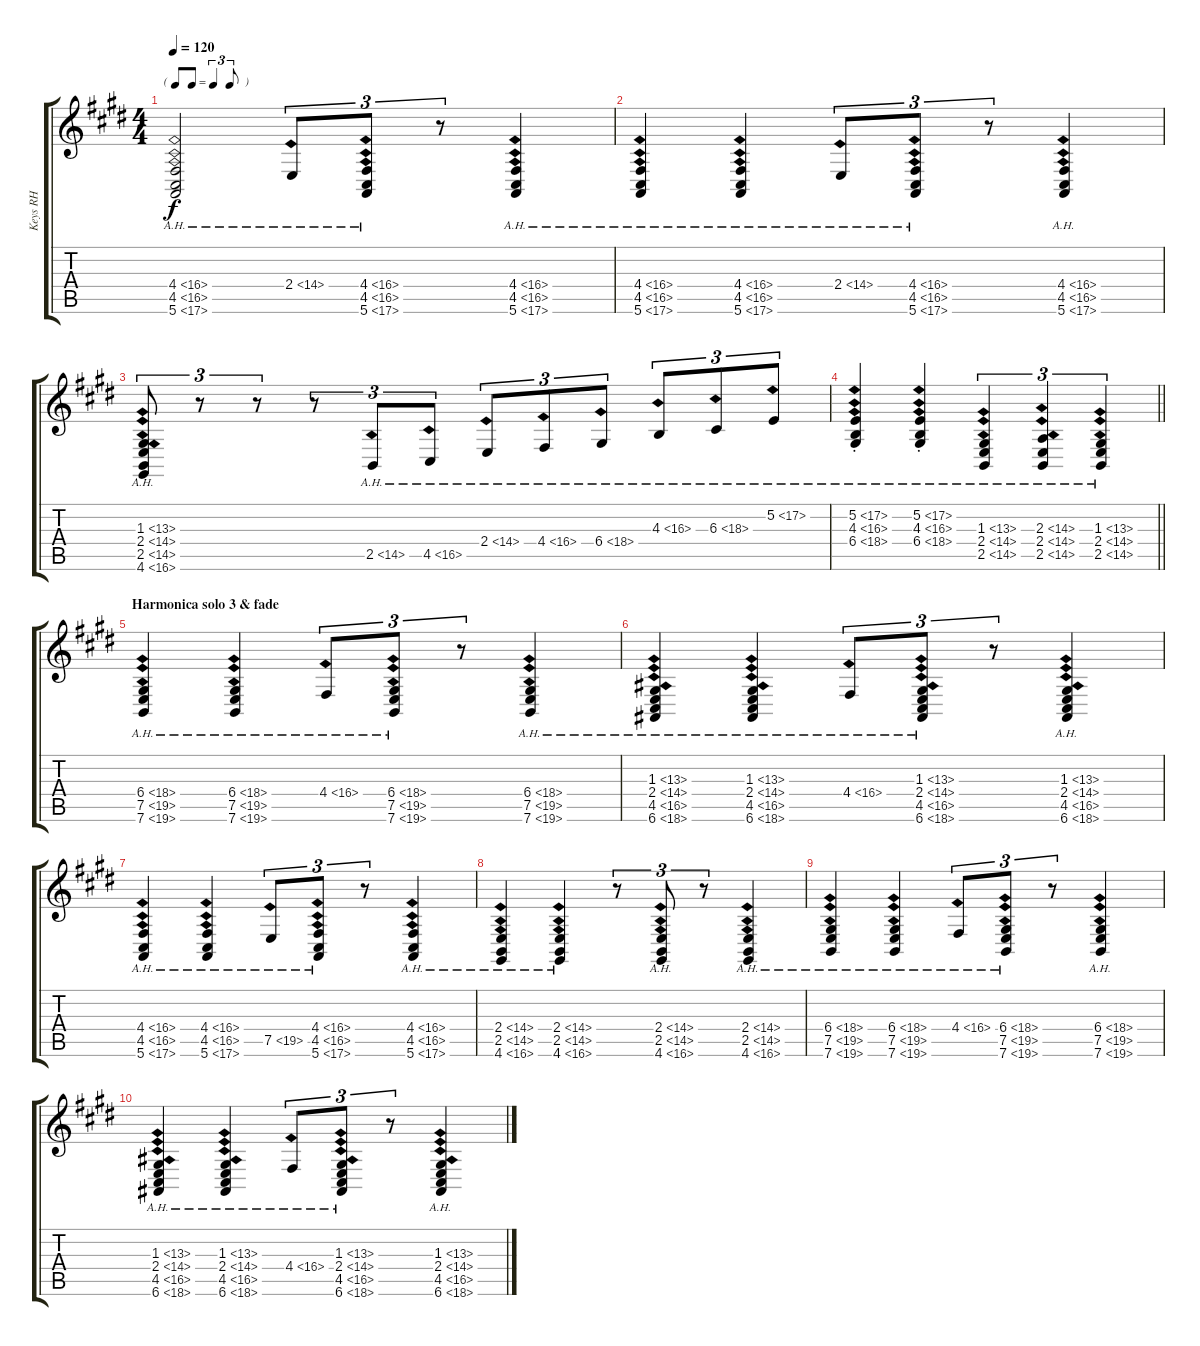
\track ("Keys RH" "Keys RH") {instrument pad3polysynth}
\staff {score tabs}
\tuning (E4 B3 G3 D3 A2 E2) {hide}
\ts (4 4)
\tf triplet8th
\tempo 120
\clef g2
\ks e
(4.4{ah 12} 4.5{ah 12} 5.6{ah 12}).2{dy f} 2.4{ah 12}.8{tu (3 2)} (4.4{ah 12} 4.5{ah 12} 5.6{ah 12}).8{tu (3 2)} r.8{tu (3 2)} (4.4{ah 12} 4.5{ah 12} 5.6{ah 12}).4 |
(4.4{ah 12} 4.5{ah 12} 5.6{ah 12}).4 (4.4{ah 12} 4.5{ah 12} 5.6{ah 12}).4 2.4{ah 12}.8{tu (3 2)} (4.4{ah 12} 4.5{ah 12} 5.6{ah 12}).8{tu (3 2)} r.8{tu (3 2)} (4.4{ah 12} 4.5{ah 12} 5.6{ah 12}).4 |
(1.3{ah 12} 2.4{ah 12} 2.5{ah 12} 4.6{ah 12}).8{tu (3 2)} r.8{tu (3 2)} r.8{tu (3 2)} r.8{tu (3 2)} 2.5{ah 12}.8{tu (3 2)} 4.5{ah 12}.8{tu (3 2)} 2.4{ah 12}.8{tu (3 2)} 4.4{ah 12}.8{tu (3 2)} 6.4{ah 12}.8{tu (3 2)} 4.3{ah 12}.8{tu (3 2)} 6.3{ah 12}.8{tu (3 2)} 5.2{ah 12}.8{tu (3 2)} |
\barLineRight lightlight
(5.2{ah 12 st} 4.3{ah 12 st} 6.4{ah 12 st}).4 (5.2{ah 12 st} 4.3{ah 12 st} 6.4{ah 12 st}).4 (1.3{ah 12} 2.4{ah 12} 2.5{ah 12}).4{tu (3 2)} (2.3{ah 12} 2.4{ah 12} 2.5{ah 12}).4{tu (3 2)} (1.3{ah 12} 2.4{ah 12} 2.5{ah 12}).4{tu (3 2)} |
\section ("" "Harmonica solo 3 & fade")
(6.4{ah 12} 7.5{ah 12} 7.6{ah 12}).4 (6.4{ah 12} 7.5{ah 12} 7.6{ah 12}).4 4.4{ah 12}.8{tu (3 2)} (6.4{ah 12} 7.5{ah 12} 7.6{ah 12}).8{tu (3 2)} r.8{tu (3 2)} (6.4{ah 12} 7.5{ah 12} 7.6{ah 12}).4 |
(1.3{ah 12} 2.4{ah 12} 4.5{ah 12} 6.6{ah 12}).4 (1.3{ah 12} 2.4{ah 12} 4.5{ah 12} 6.6{ah 12}).4 4.4{ah 12}.8{tu (3 2)} (1.3{ah 12} 2.4{ah 12} 4.5{ah 12} 6.6{ah 12}).8{tu (3 2)} r.8{tu (3 2)} (1.3{ah 12} 2.4{ah 12} 4.5{ah 12} 6.6{ah 12}).4 |
(4.4{ah 12} 4.5{ah 12} 5.6{ah 12}).4{volume 0} (4.4{ah 12} 4.5{ah 12} 5.6{ah 12}).4 7.5{ah 12}.8{tu (3 2)} (4.4{ah 12} 4.5{ah 12} 5.6{ah 12}).8{tu (3 2)} r.8{tu (3 2)} (4.4{ah 12} 4.5{ah 12} 5.6{ah 12}).4 |
(2.4{ah 12} 2.5{ah 12} 4.6{ah 12}).4 (2.4{ah 12} 2.5{ah 12} 4.6{ah 12}).4 r.8{tu (3 2)} (2.4{ah 12} 2.5{ah 12} 4.6{ah 12}).8{tu (3 2)} r.8{tu (3 2)} (2.4{ah 12} 2.5{ah 12} 4.6{ah 12}).4 |
(6.4{ah 12} 7.5{ah 12} 7.6{ah 12}).4 (6.4{ah 12} 7.5{ah 12} 7.6{ah 12}).4 4.4{ah 12}.8{tu (3 2)} (6.4{ah 12} 7.5{ah 12} 7.6{ah 12}).8{tu (3 2)} r.8{tu (3 2)} (6.4{ah 12} 7.5{ah 12} 7.6{ah 12}).4 |
(1.3{ah 12} 2.4{ah 12} 4.5{ah 12} 6.6{ah 12}).4 (1.3{ah 12} 2.4{ah 12} 4.5{ah 12} 6.6{ah 12}).4 4.4{ah 12}.8{tu (3 2)} (1.3{ah 12} 2.4{ah 12} 4.5{ah 12} 6.6{ah 12}).8{tu (3 2)} r.8{tu (3 2)} (1.3{ah 12} 2.4{ah 12} 4.5{ah 12} 6.6{ah 12}).4
